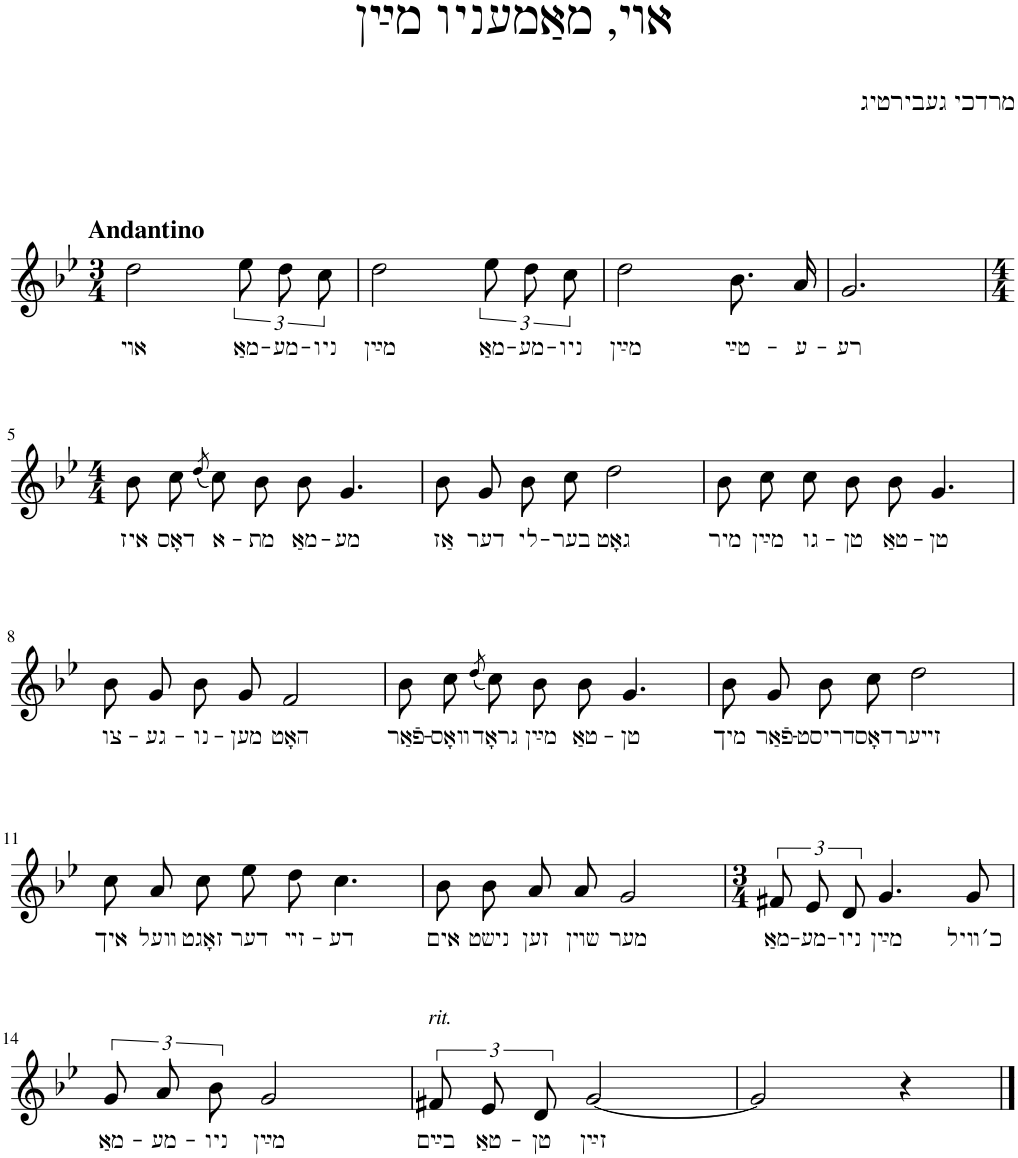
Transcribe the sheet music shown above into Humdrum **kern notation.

**kern	**text
*part1	*part1
*staff1	*staff1
*I"Midi_1	*
*clefG2	*
*k[b-e-]	*
*B-:	*
*M3/4	*
=1	=1
!LO:TX:a:B:t=Andantino	!
!	!LO:LY:b
2dd\	אױ
!	!LO:LY:b
12ee-\L	מאַ-
!	!LO:LY:b
12dd\	-מע-
!	!LO:LY:b
12cc\J	-ניו
=2	=2
!	!LO:LY:b
2dd\	מײַן
!	!LO:LY:b
12ee-\L	מאַ-
!	!LO:LY:b
12dd\	-מע-
!	!LO:LY:b
12cc\J	-ניו
=3	=3
!	!LO:LY:b
2dd\	מײַן
!	!LO:LY:b
8.b-/L	טײַ-
!	!LO:LY:b
16a/Jk	-ע-
=4	=4
!	!LO:LY:b
2.g/	-רע
!!LO:LB:g=z
=5	=5
*M4/4	*
!	!LO:LY:b
8b-\L	איז
!	!LO:LY:b
8cc\J	דאָס
(8qdd/	.
!	!LO:LY:b
8cc\L)	א-
!	!LO:LY:b
8b-\J	-מת
!	!LO:LY:b
8b-\	מאַ-
!	!LO:LY:b
4.g/	-מע
=6	=6
!	!LO:LY:b
8b-/L	אַז
!	!LO:LY:b
8g/J	דער
!	!LO:LY:b
8b-\L	לי-
!	!LO:LY:b
8cc\J	-בער
!	!LO:LY:b
2dd\	גאָט
=7	=7
!	!LO:LY:b
8b-\L	מיר
!	!LO:LY:b
8cc\J	מײַן
!	!LO:LY:b
8cc\L	גו-
!	!LO:LY:b
8b-\J	-טן
!	!LO:LY:b
8b-\	טאַ-
!	!LO:LY:b
4.g/	-טן
!!LO:LB:g=z
=8	=8
!	!LO:LY:b
8b-/L	צו-
!	!LO:LY:b
8g/J	-גע-
!	!LO:LY:b
8b-/L	-נו-
!	!LO:LY:b
8g/J	-מען
!	!LO:LY:b
2f/	האָט
=9	=9
!	!LO:LY:b
8b-\L	פֿאַר-
!	!LO:LY:b
8cc\J	-װאָס
(8qdd/	.
!	!LO:LY:b
8cc\L)	גראָד
!	!LO:LY:b
8b-\J	מײַן
!	!LO:LY:b
8b-\	טאַ-
!	!LO:LY:b
4.g/	-טן
=10	=10
!	!LO:LY:b
8b-/L	מיך
!	!LO:LY:b
8g/J	פֿאַר-
!	!LO:LY:b
8b-\L	-דריסט
!	!LO:LY:b
8cc\J	דאָס
!	!LO:LY:b
2dd\	זײער
!!LO:LB:g=z
=11	=11
!	!LO:LY:b
8cc\L	איך
!	!LO:LY:b
8a\J	װעל
!	!LO:LY:b
8cc\L	זאָגט
!	!LO:LY:b
8ee-\J	דער
!	!LO:LY:b
8dd\	זײ-
!	!LO:LY:b
4.cc\	-דע
=12	=12
!	!LO:LY:b
8b-\L	אים
!	!LO:LY:b
8b-\J	נישט
!	!LO:LY:b
8a/L	זען
!	!LO:LY:b
8a/J	שױן
!	!LO:LY:b
2g/	מער
=13	=13
*M3/4	*
!	!LO:LY:b
12f#X/L	מאַ-
!	!LO:LY:b
12e-/	-מע-
!	!LO:LY:b
12d/J	-ניו
!	!LO:LY:b
4.g/	מײַן
!	!LO:LY:b
8g/	כ׳װיל
!!LO:LB:g=z
=14	=14
!	!LO:LY:b
12g/L	מאַ-
!	!LO:LY:b
12a/	-מע-
!	!LO:LY:b
12b-/J	-ניו
!	!LO:LY:b
2g/	מײַן
=15	=15
!LO:TX:a:i:t=rit.	!
!	!LO:LY:b
12f#X/L	בײַם
!	!LO:LY:b
12e-/	טאַ-
!	!LO:LY:b
12d/J	-טן
!	!LO:LY:b
[2g/	זײַן
=16	=16
2g/]	.
4r	.
==	==
*-	*-
